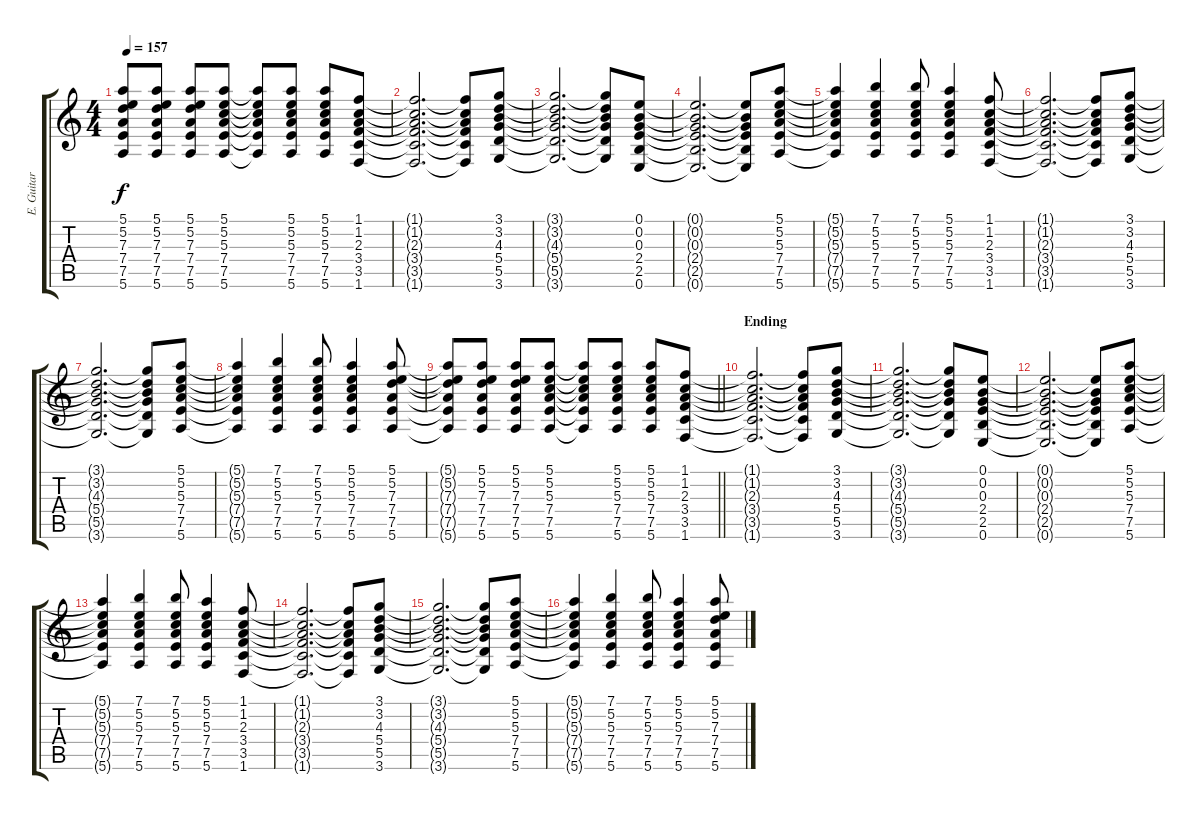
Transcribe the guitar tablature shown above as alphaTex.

\track ("E. Guitar II" "E. Guitar ") {instrument electricguitarclean}
\staff {score tabs}
\tuning (E4 B3 G3 D3 A2 E2) {hide}
\ts (4 4)
\tempo 157
\clef g2
\ks c
(5.1{t} 5.2{t} 7.3{t} 7.4{t} 7.5{t} 5.6{t}).8{dy f} (5.1 5.2 7.3 7.4 7.5 5.6).8 (5.1 5.2 7.3 7.4 7.5 5.6).8 (5.1 5.2 5.3 7.4 7.5 5.6).8 (5.1{t} 5.2{t} 5.3{t} 7.4{t} 7.5{t} 5.6{t}).8 (5.1 5.2 5.3 7.4 7.5 5.6).8 (5.1 5.2 5.3 7.4 7.5 5.6).8 (1.1 1.2 2.3 3.4 3.5 1.6).8 |
(1.1{t} 1.2{t} 2.3{t} 3.4{t} 3.5{t} 1.6{t}).2{d} (1.1{t} 1.2{t} 2.3{t} 3.4{t} 3.5{t} 1.6{t}).8 (3.1 3.2 4.3 5.4 5.5 3.6).8 |
(3.1{t} 3.2{t} 4.3{t} 5.4{t} 5.5{t} 3.6{t}).2{d} (3.1{t} 3.2{t} 4.3{t} 5.4{t} 5.5{t} 3.6{t}).8 (0.1 0.2 0.3 2.4 2.5 0.6).8 |
(0.1{t} 0.2{t} 0.3{t} 2.4{t} 2.5{t} 0.6{t}).2{d} (0.1{t} 0.2{t} 0.3{t} 2.4{t} 2.5{t} 0.6{t}).8 (5.1 5.2 5.3 7.4 7.5 5.6).8 |
(5.1{t} 5.2{t} 5.3{t} 7.4{t} 7.5{t} 5.6{t}).4 (7.1 5.2 5.3 7.4 7.5 5.6).4 (7.1 5.2 5.3 7.4 7.5 5.6).8 (5.1 5.2 5.3 7.4 7.5 5.6).4 (1.1 1.2 2.3 3.4 3.5 1.6).8 |
(1.1{t} 1.2{t} 2.3{t} 3.4{t} 3.5{t} 1.6{t}).2{d} (1.1{t} 1.2{t} 2.3{t} 3.4{t} 3.5{t} 1.6{t}).8 (3.1 3.2 4.3 5.4 5.5 3.6).8 |
(3.1{t} 3.2{t} 4.3{t} 5.4{t} 5.5{t} 3.6{t}).2{d} (3.1{t} 3.2{t} 4.3{t} 5.4{t} 5.5{t} 3.6{t}).8 (5.1 5.2 5.3 7.4 7.5 5.6).8 |
(5.1{t} 5.2{t} 5.3{t} 7.4{t} 7.5{t} 5.6{t}).4 (7.1 5.2 5.3 7.4 7.5 5.6).4 (7.1 5.2 5.3 7.4 7.5 5.6).8 (5.1 5.2 5.3 7.4 7.5 5.6).4 (5.1 5.2 7.3 7.4 7.5 5.6).8 |
\barLineRight lightlight
(5.1{t} 5.2{t} 7.3{t} 7.4{t} 7.5{t} 5.6{t}).8 (5.1 5.2 7.3 7.4 7.5 5.6).8 (5.1 5.2 7.3 7.4 7.5 5.6).8 (5.1 5.2 5.3 7.4 7.5 5.6).8 (5.1{t} 5.2{t} 5.3{t} 7.4{t} 7.5{t} 5.6{t}).8 (5.1 5.2 5.3 7.4 7.5 5.6).8 (5.1 5.2 5.3 7.4 7.5 5.6).8 (1.1 1.2 2.3 3.4 3.5 1.6).8 |
\section ("" "Ending")
(1.1{t} 1.2{t} 2.3{t} 3.4{t} 3.5{t} 1.6{t}).2{d} (1.1{t} 1.2{t} 2.3{t} 3.4{t} 3.5{t} 1.6{t}).8 (3.1 3.2 4.3 5.4 5.5 3.6).8 |
(3.1{t} 3.2{t} 4.3{t} 5.4{t} 5.5{t} 3.6{t}).2{d} (3.1{t} 3.2{t} 4.3{t} 5.4{t} 5.5{t} 3.6{t}).8 (0.1 0.2 0.3 2.4 2.5 0.6).8 |
(0.1{t} 0.2{t} 0.3{t} 2.4{t} 2.5{t} 0.6{t}).2{d} (0.1{t} 0.2{t} 0.3{t} 2.4{t} 2.5{t} 0.6{t}).8 (5.1 5.2 5.3 7.4 7.5 5.6).8 |
(5.1{t} 5.2{t} 5.3{t} 7.4{t} 7.5{t} 5.6{t}).4 (7.1 5.2 5.3 7.4 7.5 5.6).4 (7.1 5.2 5.3 7.4 7.5 5.6).8 (5.1 5.2 5.3 7.4 7.5 5.6).4 (1.1 1.2 2.3 3.4 3.5 1.6).8 |
(1.1{t} 1.2{t} 2.3{t} 3.4{t} 3.5{t} 1.6{t}).2{d} (1.1{t} 1.2{t} 2.3{t} 3.4{t} 3.5{t} 1.6{t}).8 (3.1 3.2 4.3 5.4 5.5 3.6).8 |
(3.1{t} 3.2{t} 4.3{t} 5.4{t} 5.5{t} 3.6{t}).2{d} (3.1{t} 3.2{t} 4.3{t} 5.4{t} 5.5{t} 3.6{t}).8 (5.1 5.2 5.3 7.4 7.5 5.6).8 |
(5.1{t} 5.2{t} 5.3{t} 7.4{t} 7.5{t} 5.6{t}).4 (7.1 5.2 5.3 7.4 7.5 5.6).4 (7.1 5.2 5.3 7.4 7.5 5.6).8 (5.1 5.2 5.3 7.4 7.5 5.6).4 (5.1 5.2 7.3 7.4 7.5 5.6).8
